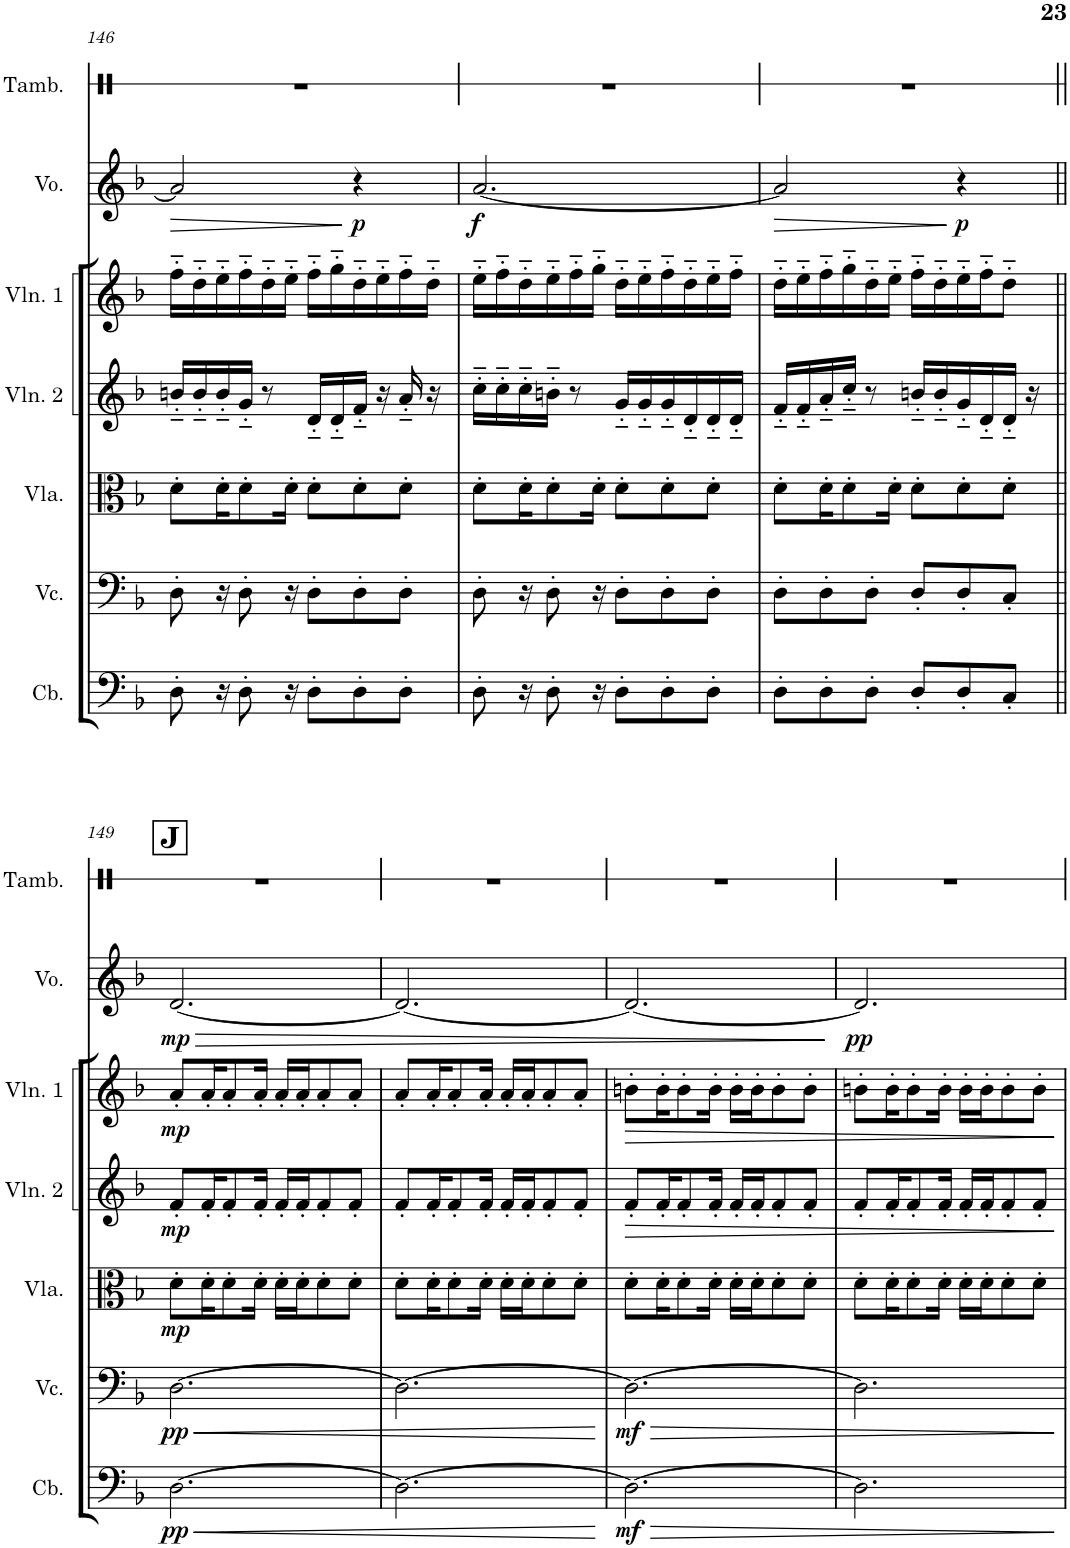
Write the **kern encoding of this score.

**kern	**dynam	**kern	**dynam	**kern	**dynam	**kern	**dynam	**kern	**dynam	**kern	**dynam	**kern
*part7	*part7	*part6	*part6	*part5	*part5	*part4	*part4	*part3	*part3	*part2	*part2	*part1
*staff7	*staff7	*staff6	*staff6	*staff5	*staff5	*staff4	*staff4	*staff3	*staff3	*staff2	*staff2	*staff1
*I"低音提琴	*	*I"大提琴	*	*I"中提琴	*	*I"小提琴 2	*	*I"小提琴 1	*	*I"人声	*	*I"铃鼓
!!LO:PB:g=z
*clefF4	*	*clefF4	*	*clefC3	*	*clefG2	*	*clefG2	*	*clefG2	*	*clefX
*Trd7c12	*	*	*	*	*	*	*	*	*	*	*	*
*k[b-]	*	*k[b-]	*	*k[b-]	*	*k[b-]	*	*k[b-]	*	*k[b-]	*	*k[]
*M6/8	*	*M6/8	*	*M6/8	*	*M6/8	*	*M6/8	*	*M6/8	*	*M6/8
=146	=146	=146	=146	=146	=146	=146	=146	=146	=146	=146	=146	=146
!	!	!	!	!	!	!	!	!	!	!	!LO:HP:b	!
8D'\	.	8D'\	.	8d'\L	.	16bn'~/LL	.	16ff'~\LL	.	2a/]	>	2.r
.	.	.	.	.	.	16b'~/	.	16dd'~\	.	.	.	.
16r	.	16r	.	16d'\K	.	16b'~/	.	16ee'~\	.	.	.	.
8D'\	.	8D'\	.	8d'\	.	16g'~/JJ	.	16ff'~\	.	.	.	.
.	.	.	.	.	.	8r	.	16dd'~\	.	.	.	.
16r	.	16r	.	16d'\Jk	.	.	.	16ee'~\JJ	.	.	.	.
8D'\L	.	8D'\L	.	8d'\L	.	16d'~/LL	.	16ff'~\LL	.	.	.	.
.	.	.	.	.	.	16d'~/	.	16gg'~\	.	.	.	.
!	!	!	!	!	!	!	!	!	!	!	!LO:DY:n=1:b	!
8D'\	.	8D'\	.	8d'\	.	16f'~/JJ	.	16dd'~\	.	4r	] p	.
.	.	.	.	.	.	16r	.	16ee'~\	.	.	.	.
8D'\J	.	8D'\J	.	8d'\J	.	16a'~/	.	16ff'~\	.	.	.	.
.	.	.	.	.	.	16r	.	16dd'~\JJ	.	.	.	.
=147	=147	=147	=147	=147	=147	=147	=147	=147	=147	=147	=147	=147
!	!	!	!	!	!	!	!	!	!	!	!LO:DY:b	!
8D'\	.	8D'\	.	8d'\L	.	16cc'~\LL	.	16ee'~\LL	.	[2.a/	f	2.r
.	.	.	.	.	.	16cc'~\	.	16ff'~\	.	.	.	.
16r	.	16r	.	16d'\K	.	16cc'~\	.	16dd'~\	.	.	.	.
8D'\	.	8D'\	.	8d'\	.	16bn'~\JJ	.	16ee'~\	.	.	.	.
.	.	.	.	.	.	8r	.	16ff'~\	.	.	.	.
16r	.	16r	.	16d'\Jk	.	.	.	16gg'~\JJ	.	.	.	.
8D'\L	.	8D'\L	.	8d'\L	.	16g'~/LL	.	16dd'~\LL	.	.	.	.
.	.	.	.	.	.	16g'~/	.	16ee'~\	.	.	.	.
8D'\	.	8D'\	.	8d'\	.	16g'~/	.	16ff'~\	.	.	.	.
.	.	.	.	.	.	16d'~/	.	16dd'~\	.	.	.	.
8D'\J	.	8D'\J	.	8d'\J	.	16d'~/	.	16ee'~\	.	.	.	.
.	.	.	.	.	.	16d'~/JJ	.	16ff'~\JJ	.	.	.	.
=148	=148	=148	=148	=148	=148	=148	=148	=148	=148	=148	=148	=148
!	!	!	!	!	!	!	!	!	!	!	!LO:HP:b	!
8D'\L	.	8D'\L	.	8d'\L	.	16f'~/LL	.	16dd'~\LL	.	2a/]	>	2.r
.	.	.	.	.	.	16f'~/	.	16ee'~\	.	.	.	.
8D'\	.	8D'\	.	16d'\K	.	16a'~/	.	16ff'~\	.	.	.	.
.	.	.	.	8d'\	.	16cc'~/JJ	.	16gg'~\	.	.	.	.
8D'\J	.	8D'\J	.	.	.	8r	.	16dd'~\	.	.	.	.
.	.	.	.	16d'\Jk	.	.	.	16ee'~\JJ	.	.	.	.
8D'/L	.	8D'/L	.	8d'\L	.	16bn'~/LL	.	16ff'~\LL	.	.	.	.
.	.	.	.	.	.	16b'~/	.	16dd'~\	.	.	.	.
!	!	!	!	!	!	!	!	!	!	!	!LO:DY:n=1:b	!
8D'/	.	8D'/	.	8d'\	.	16g'~/	.	16ee'~\	.	4r	] p	.
.	.	.	.	.	.	16d'~/	.	16ff'~\J	.	.	.	.
8C'/J	.	8C'/J	.	8d'\J	.	16d'~/JJ	.	8dd'~\J	.	.	.	.
.	.	.	.	.	.	16r	.	.	.	.	.	.
!!LO:LB:g=z
!!LO:REH:place=s1:a:B:cj:fs=14:t=J
=149||	=149||	=149||	=149||	=149||	=149||	=149||	=149||	=149||	=149||	=149||	=149||	=149||
!	!LO:HP:b	!	!LO:HP:b	!	!	!	!	!	!	!	!LO:HP:b	!
!	!LO:DY:n=1:b	!	!LO:DY:n=1:b	!	!LO:DY:b	!	!LO:DY:b	!	!LO:DY:b	!	!LO:DY:n=1:b	!
[2.D\	< pp	[2.D\	< pp	8d'\L	mp	8f'/L	mp	8a'/L	mp	[2.d/	> mp	2.r
.	.	.	.	16d'\K	.	16f'/K	.	16a'/K	.	.	.	.
.	.	.	.	8d'\	.	8f'/	.	8a'/	.	.	.	.
.	.	.	.	16d'\Jk	.	16f'/Jk	.	16a'/Jk	.	.	.	.
.	.	.	.	16d'\LL	.	16f'/LL	.	16a'/LL	.	.	.	.
.	.	.	.	16d'\J	.	16f'/J	.	16a'/J	.	.	.	.
.	.	.	.	8d'\	.	8f'/	.	8a'/	.	.	.	.
.	.	.	.	8d'\J	.	8f'/J	.	8a'/J	.	.	.	.
=150	=150	=150	=150	=150	=150	=150	=150	=150	=150	=150	=150	=150
2.D\_	.	2.D\_	.	8d'\L	.	8f'/L	.	8a'/L	.	2.d/_	.	2.r
.	.	.	.	16d'\K	.	16f'/K	.	16a'/K	.	.	.	.
.	.	.	.	8d'\	.	8f'/	.	8a'/	.	.	.	.
.	.	.	.	16d'\Jk	.	16f'/Jk	.	16a'/Jk	.	.	.	.
.	.	.	.	16d'\LL	.	16f'/LL	.	16a'/LL	.	.	.	.
.	.	.	.	16d'\J	.	16f'/J	.	16a'/J	.	.	.	.
.	.	.	.	8d'\	.	8f'/	.	8a'/	.	.	.	.
.	.	.	.	8d'\J	.	8f'/J	.	8a'/J	.	.	.	.
.	[	.	[	.	.	.	.	.	.	.	.	.
=151	=151	=151	=151	=151	=151	=151	=151	=151	=151	=151	=151	=151
!	!LO:HP:b	!	!LO:HP:b	!	!	!	!LO:HP:b	!	!LO:HP:b	!	!	!
!	!LO:DY:n=1:b	!	!LO:DY:n=1:b	!	!	!	!	!	!	!	!	!
2.D\_	> mf	2.D\_	> mf	8d'\L	.	8f'/L	>	8bn'\L	>	2.d/_	.	2.r
.	.	.	.	16d'\K	.	16f'/K	.	16b'\K	.	.	.	.
.	.	.	.	8d'\	.	8f'/	.	8b'\	.	.	.	.
.	.	.	.	16d'\Jk	.	16f'/Jk	.	16b'\Jk	.	.	.	.
.	.	.	.	16d'\LL	.	16f'/LL	.	16b'\LL	.	.	.	.
.	.	.	.	16d'\J	.	16f'/J	.	16b'\J	.	.	.	.
.	.	.	.	8d'\	.	8f'/	.	8b'\	.	.	.	.
.	.	.	.	8d'\J	.	8f'/J	.	8b'\J	.	.	.	.
.	.	.	.	.	.	.	.	.	.	.	]	.
=152	=152	=152	=152	=152	=152	=152	=152	=152	=152	=152	=152	=152
!	!	!	!	!	!	!	!	!	!	!	!LO:DY:b	!
2.D\]	.	2.D\]	.	8d'\L	.	8f'/L	.	8bn'\L	.	2.d/]	pp	2.r
.	.	.	.	16d'\K	.	16f'/K	.	16b'\K	.	.	.	.
.	.	.	.	8d'\	.	8f'/	.	8b'\	.	.	.	.
.	.	.	.	16d'\Jk	.	16f'/Jk	.	16b'\Jk	.	.	.	.
.	.	.	.	16d'\LL	.	16f'/LL	.	16b'\LL	.	.	.	.
.	.	.	.	16d'\J	.	16f'/J	.	16b'\J	.	.	.	.
.	.	.	.	8d'\	.	8f'/	.	8b'\	.	.	.	.
.	.	.	.	8d'\J	.	8f'/J	.	8b'\J	.	.	.	.
.	]	.	]	.	.	.	]	.	]	.	.	.
=	=	=	=	=	=	=	=	=	=	=	=	=
*-	*-	*-	*-	*-	*-	*-	*-	*-	*-	*-	*-	*-
